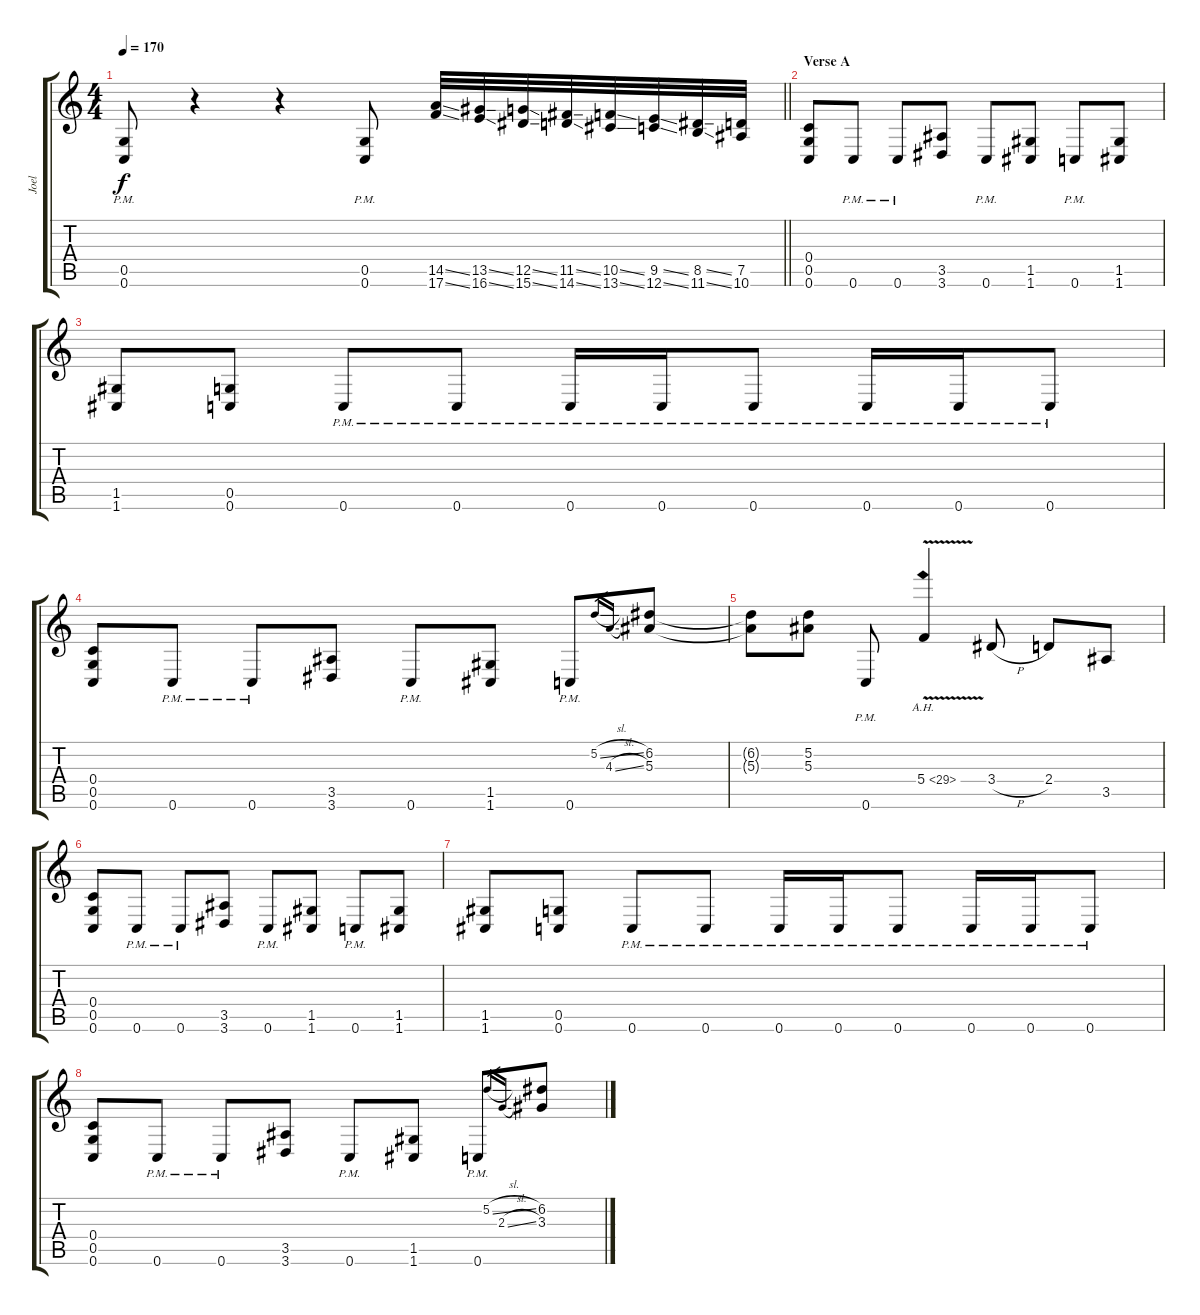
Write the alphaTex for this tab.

\track ("Joel" "Joel") {instrument distortionguitar}
\staff {score tabs}
\tuning (D4 A3 F3 C3 G2 C2) {hide}
\ts (4 4)
\tempo 170
\clef g2
\barLineRight lightlight
\ks c
(0.5{pm} 0.6{pm}).8{dy f} r.4 r.4 (0.5{pm} 0.6{pm}).8 (14.5{ss} 17.6{ss}).32 (13.5{ss} 16.6{ss}).32 (12.5{ss} 15.6{ss}).32 (11.5{ss} 14.6{ss}).32 (10.5{ss} 13.6{ss}).32 (9.5{ss} 12.6{ss}).32 (8.5{ss} 11.6{ss}).32 (7.5 10.6).32 |
\section ("" "Verse A")
(0.4 0.5 0.6).8 0.6{pm}.8 0.6{pm}.8 (3.5 3.6).8 0.6{pm}.8 (1.5 1.6).8 0.6{pm}.8 (1.5 1.6).8 |
(1.5 1.6).8 (0.5 0.6).8 0.6{pm}.8 0.6{pm}.8 0.6{pm}.16 0.6{pm}.16 0.6{pm}.8 0.6{pm}.16 0.6{pm}.16 0.6{pm}.8 |
(0.4 0.5 0.6).8 0.6{pm}.8 0.6{pm}.8 (3.5 3.6).8 0.6{pm}.8 (1.5 1.6).8 0.6{pm}.8 5.2{sl}.16{gr} 4.3{sl}.16{gr} (6.2 5.3).8 |
(6.2{t} 5.3{t}).8 (5.2 5.3).8 0.6{pm}.8 5.4{ah 24 v}.4 3.4{h}.8 2.4.8 3.5.8 |
(0.4 0.5 0.6).8 0.6{pm}.8 0.6{pm}.8 (3.5 3.6).8 0.6{pm}.8 (1.5 1.6).8 0.6{pm}.8 (1.5 1.6).8 |
(1.5 1.6).8 (0.5 0.6).8 0.6{pm}.8 0.6{pm}.8 0.6{pm}.16 0.6{pm}.16 0.6{pm}.8 0.6{pm}.16 0.6{pm}.16 0.6{pm}.8 |
(0.4 0.5 0.6).8 0.6{pm}.8 0.6{pm}.8 (3.5 3.6).8 0.6{pm}.8 (1.5 1.6).8 0.6{pm}.8 5.2{sl}.16{gr} 2.3{sl}.16{gr} (6.2 3.3).8
